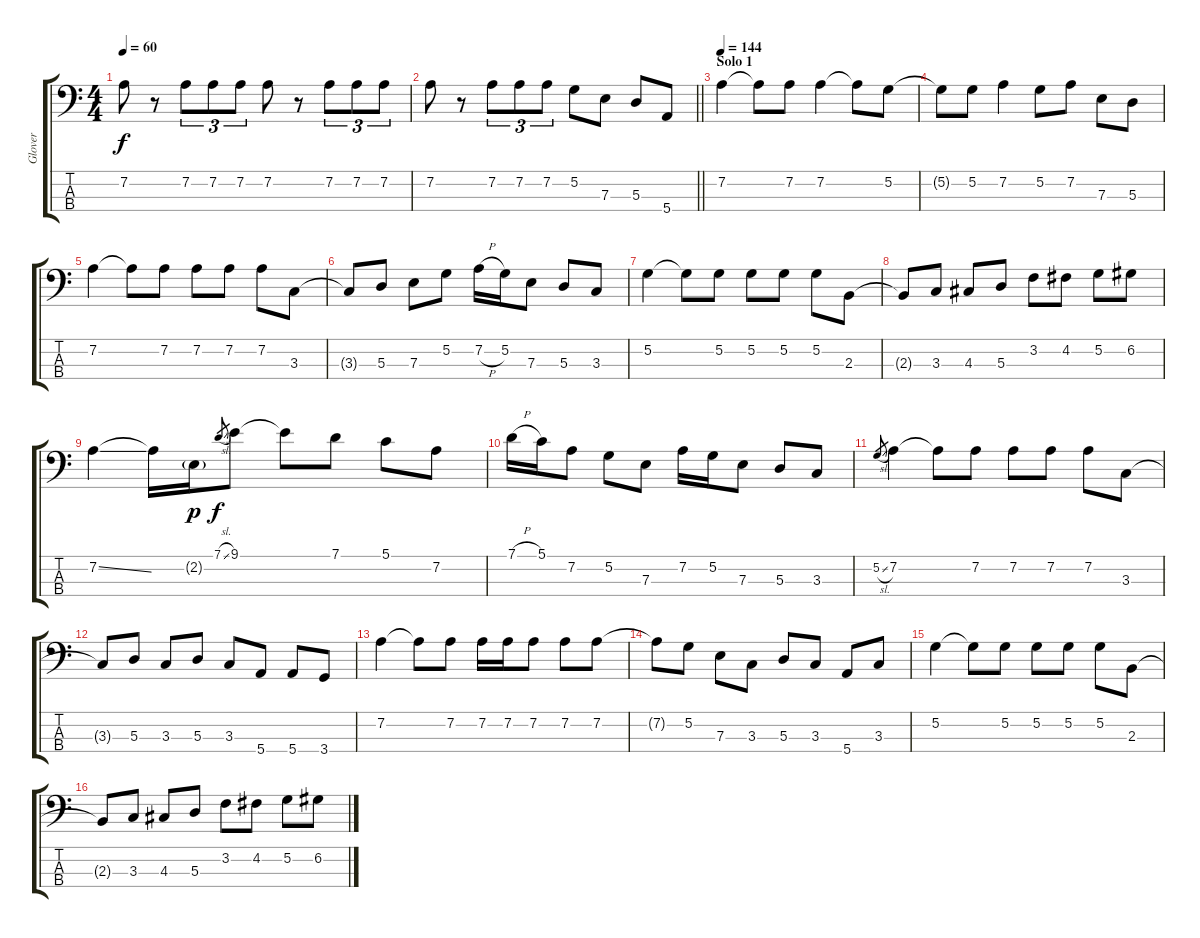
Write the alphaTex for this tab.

\track ("Glover" "Glover") {instrument electricbassfinger}
\staff {score tabs}
\tuning (G2 D2 A1 E1) {hide}
\ts (4 4)
\tempo 60
\tempo 152
\tempo 60
\clef f4
\ks c
7.2.8{dy f instrument electricbassfinger} r.8 7.2.8{tu (3 2)} 7.2.8{tu (3 2)} 7.2.8{tu (3 2)} 7.2.8 r.8 7.2.8{tu (3 2)} 7.2.8{tu (3 2)} 7.2.8{tu (3 2)} |
\barLineRight lightlight
7.2.8 r.8 7.2.8{tu (3 2)} 7.2.8{tu (3 2)} 7.2.8{tu (3 2)} 5.2.8 7.3.8 5.3.8 5.4.8 |
\section ("" "Solo 1")
\tempo 144
7.2.4 7.2{t}.8 7.2.8 7.2.4 7.2{t}.8 5.2.8 |
5.2{t}.8 5.2.8 7.2.4 5.2.8 7.2.8 7.3.8 5.3.8 |
7.2.4 7.2{t}.8 7.2.8 7.2.8 7.2.8 7.2.8 3.3.8 |
3.3{t}.8 5.3.8 7.3.8 5.2.8 7.2{h}.16 5.2.16 7.3.8 5.3.8 3.3.8 |
5.2.4 5.2{t}.8 5.2.8 5.2.8 5.2.8 5.2.8 2.3.8 |
2.3{t}.8 3.3.8 4.3.8 5.3.8 3.2.8 4.2.8 5.2.8 6.2.8 |
7.2{ss}.4 7.2{t}.16 2.2{g}.16{dy p} 7.1{sl}.8{gr dy f} 9.1.8 9.1{t}.8 7.1.8 5.1.8 7.2.8 |
7.1{h}.16 5.1.16 7.2.8 5.2.8 7.3.8 7.2.16 5.2.16 7.3.8 5.3.8 3.3.8 |
5.2{sl}.8{gr} 7.2.4 7.2{t}.8 7.2.8 7.2.8 7.2.8 7.2.8 3.3.8 |
3.3{t}.8 5.3.8 3.3.8 5.3.8 3.3.8 5.4.8 5.4.8 3.4.8 |
7.2.4 7.2{t}.8 7.2.8 7.2.16 7.2.16 7.2.8 7.2.8 7.2.8 |
7.2{t}.8 5.2.8 7.3.8 3.3.8 5.3.8 3.3.8 5.4.8 3.3.8 |
5.2.4 5.2{t}.8 5.2.8 5.2.8 5.2.8 5.2.8 2.3.8 |
2.3{t}.8 3.3.8 4.3.8 5.3.8 3.2.8 4.2.8 5.2.8 6.2.8
